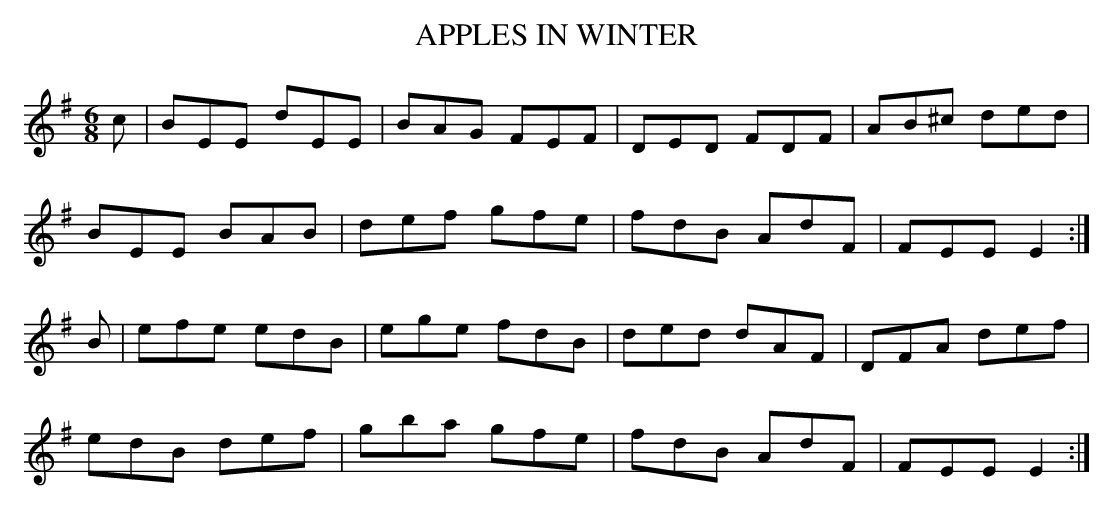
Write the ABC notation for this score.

X:1
T:APPLES IN WINTER
M:6/8
L:1/8
K:Em
c|BEE dEE|BAG FEF|DED FDF|AB^c ded|
BEE BAB|def gfe|fdB AdF|FEE E2:|
B|efe edB|ege fdB|ded dAF|DFA def|
edB def|gba gfe|fdB AdF|FEE E2:|
